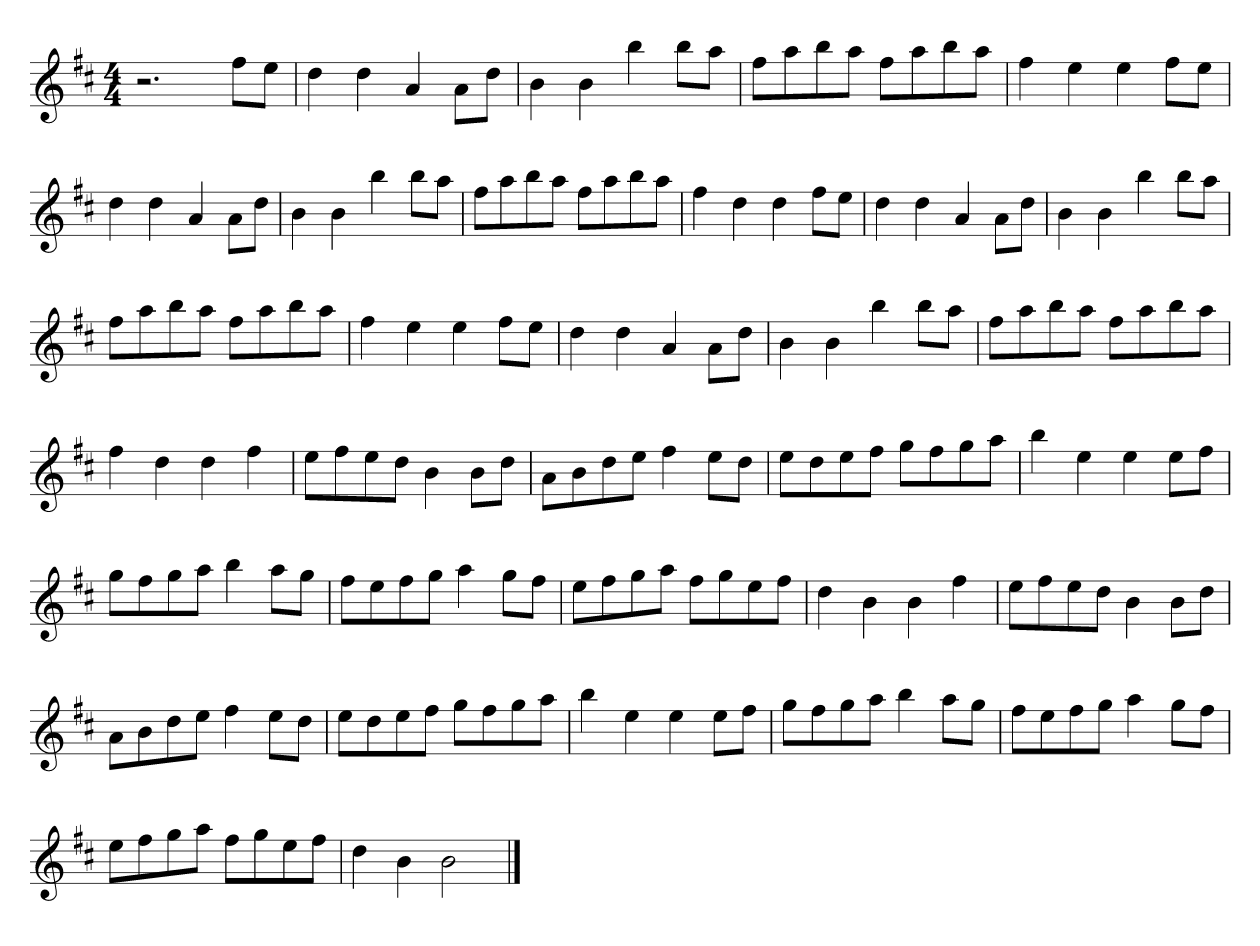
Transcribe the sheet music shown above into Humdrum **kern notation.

**kern
*part1
*staff1
*clefG2
*k[f#c#]
*M4/4
=
2.r
8ff#\L
8ee\J
=
4dd\
4dd\
4a/
8a\L
8dd\J
=
4b\
4b\
4bb\
8bb\L
8aa\J
=
8ff#\L
8aa\
8bb\
8aa\J
8ff#\L
8aa\
8bb\
8aa\J
=
4ff#\
4ee\
4ee\
8ff#\L
8ee\J
=
4dd\
4dd\
4a/
8a\L
8dd\J
=
4b\
4b\
4bb\
8bb\L
8aa\J
=
8ff#\L
8aa\
8bb\
8aa\J
8ff#\L
8aa\
8bb\
8aa\J
=
4ff#\
4dd\
4dd\
8ff#\L
8ee\J
=
4dd\
4dd\
4a/
8a\L
8dd\J
=
4b\
4b\
4bb\
8bb\L
8aa\J
=
8ff#\L
8aa\
8bb\
8aa\J
8ff#\L
8aa\
8bb\
8aa\J
=
4ff#\
4ee\
4ee\
8ff#\L
8ee\J
=
4dd\
4dd\
4a/
8a\L
8dd\J
=
4b\
4b\
4bb\
8bb\L
8aa\J
=
8ff#\L
8aa\
8bb\
8aa\J
8ff#\L
8aa\
8bb\
8aa\J
=
4ff#\
4dd\
4dd\
4ff#\
=
8ee\L
8ff#\
8ee\
8dd\J
4b\
8b\L
8dd\J
=
8a\L
8b\
8dd\
8ee\J
4ff#\
8ee\L
8dd\J
=
8ee\L
8dd\
8ee\
8ff#\J
8gg\L
8ff#\
8gg\
8aa\J
=
4bb\
4ee\
4ee\
8ee\L
8ff#\J
=
8gg\L
8ff#\
8gg\
8aa\J
4bb\
8aa\L
8gg\J
=
8ff#\L
8ee\
8ff#\
8gg\J
4aa\
8gg\L
8ff#\J
=
8ee\L
8ff#\
8gg\
8aa\J
8ff#\L
8gg\
8ee\
8ff#\J
=
4dd\
4b\
4b\
4ff#\
=
8ee\L
8ff#\
8ee\
8dd\J
4b\
8b\L
8dd\J
=
8a\L
8b\
8dd\
8ee\J
4ff#\
8ee\L
8dd\J
=
8ee\L
8dd\
8ee\
8ff#\J
8gg\L
8ff#\
8gg\
8aa\J
=
4bb\
4ee\
4ee\
8ee\L
8ff#\J
=
8gg\L
8ff#\
8gg\
8aa\J
4bb\
8aa\L
8gg\J
=
8ff#\L
8ee\
8ff#\
8gg\J
4aa\
8gg\L
8ff#\J
=
8ee\L
8ff#\
8gg\
8aa\J
8ff#\L
8gg\
8ee\
8ff#\J
=
4dd\
4b\
2b\
==
*-
